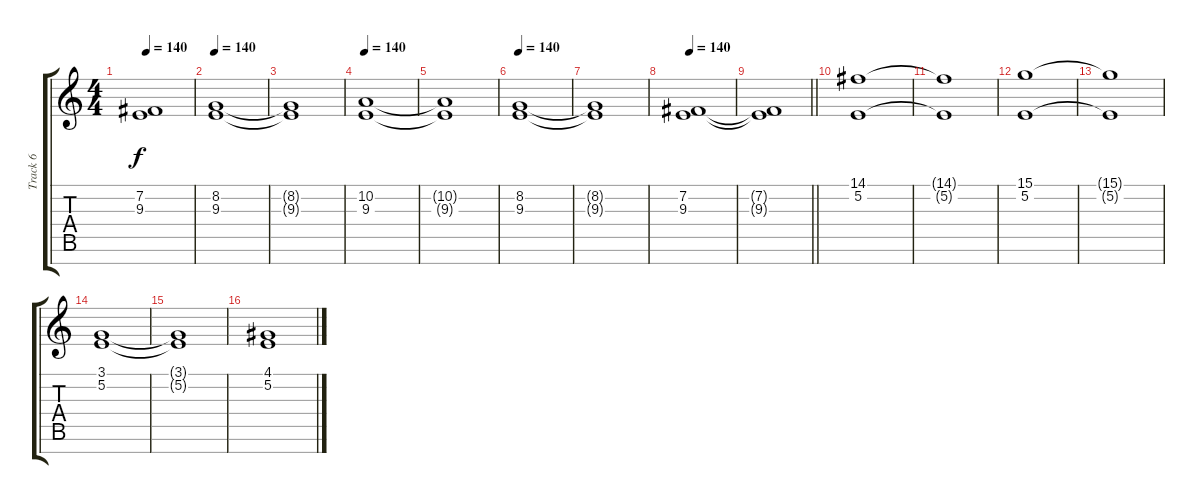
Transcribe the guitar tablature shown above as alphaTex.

\track ("Track 6" "Track 6") {instrument acousticgrandpiano}
\staff {score tabs}
\tuning (E4 B3 G3 D3 A2 E2 B1) {hide}
\ts (4 4)
\tempo 140
\clef g2
\ks c
(7.2{t} 9.3{t}).1{dy f} |
\tempo 140
(8.2 9.3).1{instrument voiceoohs} |
(8.2{t} 9.3{t}).1 |
\tempo 140
(10.2 9.3).1 |
(10.2{t} 9.3{t}).1 |
\tempo 140
(8.2 9.3).1 |
(8.2{t} 9.3{t}).1 |
\tempo 140
(7.2 9.3).1 |
\barLineRight lightlight
(7.2{t} 9.3{t}).1 |
\section ("" "")
(14.1 5.2).1 |
(14.1{t} 5.2{t}).1 |
(15.1 5.2).1 |
(15.1{t} 5.2{t}).1 |
(3.1 5.2).1 |
(3.1{t} 5.2{t}).1 |
(4.1 5.2).1
